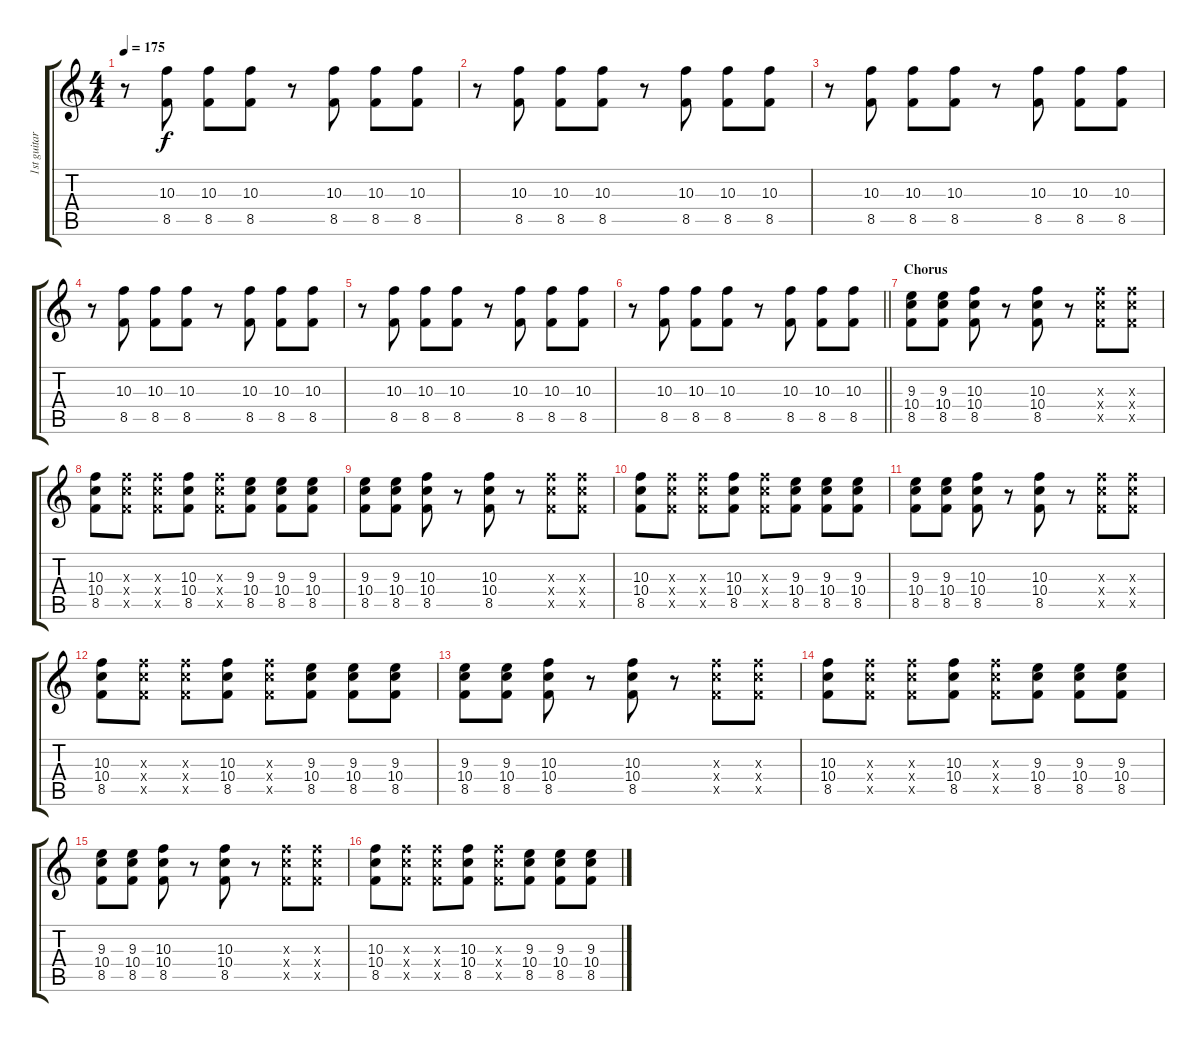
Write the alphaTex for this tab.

\track ("1st guitar" "1st guitar") {instrument acousticguitarsteel}
\staff {score tabs}
\tuning (E4 B3 G3 D3 A2 E2) {hide}
\ts (4 4)
\tempo 175
\clef g2
\ks c
r.8{dy f} (10.3 8.5).8 (10.3 8.5).8 (10.3 8.5).8 r.8 (10.3 8.5).8 (10.3 8.5).8 (10.3 8.5).8 |
r.8 (10.3 8.5).8 (10.3 8.5).8 (10.3 8.5).8 r.8 (10.3 8.5).8 (10.3 8.5).8 (10.3 8.5).8 |
r.8 (10.3 8.5).8 (10.3 8.5).8 (10.3 8.5).8 r.8 (10.3 8.5).8 (10.3 8.5).8 (10.3 8.5).8 |
r.8 (10.3 8.5).8 (10.3 8.5).8 (10.3 8.5).8 r.8 (10.3 8.5).8 (10.3 8.5).8 (10.3 8.5).8 |
r.8 (10.3 8.5).8 (10.3 8.5).8 (10.3 8.5).8 r.8 (10.3 8.5).8 (10.3 8.5).8 (10.3 8.5).8 |
\barLineRight lightlight
r.8 (10.3 8.5).8 (10.3 8.5).8 (10.3 8.5).8 r.8 (10.3 8.5).8 (10.3 8.5).8 (10.3 8.5).8 |
\section ("" "Chorus")
(9.3 10.4 8.5).8 (9.3 10.4 8.5).8 (10.3 10.4 8.5).8 r.8 (10.3 10.4 8.5).8 r.8 (10.3{x} 10.4{x} 8.5{x}).8 (10.3{x} 10.4{x} 8.5{x}).8 |
(10.3 10.4 8.5).8 (10.3{x} 10.4{x} 8.5{x}).8 (10.3{x} 10.4{x} 8.5{x}).8 (10.3 10.4 8.5).8 (10.3{x} 10.4{x} 8.5{x}).8 (9.3 10.4 8.5).8 (9.3 10.4 8.5).8 (9.3 10.4 8.5).8 |
(9.3 10.4 8.5).8 (9.3 10.4 8.5).8 (10.3 10.4 8.5).8 r.8 (10.3 10.4 8.5).8 r.8 (10.3{x} 10.4{x} 8.5{x}).8 (10.3{x} 10.4{x} 8.5{x}).8 |
(10.3 10.4 8.5).8 (10.3{x} 10.4{x} 8.5{x}).8 (10.3{x} 10.4{x} 8.5{x}).8 (10.3 10.4 8.5).8 (10.3{x} 10.4{x} 8.5{x}).8 (9.3 10.4 8.5).8 (9.3 10.4 8.5).8 (9.3 10.4 8.5).8 |
(9.3 10.4 8.5).8 (9.3 10.4 8.5).8 (10.3 10.4 8.5).8 r.8 (10.3 10.4 8.5).8 r.8 (10.3{x} 10.4{x} 8.5{x}).8 (10.3{x} 10.4{x} 8.5{x}).8 |
(10.3 10.4 8.5).8 (10.3{x} 10.4{x} 8.5{x}).8 (10.3{x} 10.4{x} 8.5{x}).8 (10.3 10.4 8.5).8 (10.3{x} 10.4{x} 8.5{x}).8 (9.3 10.4 8.5).8 (9.3 10.4 8.5).8 (9.3 10.4 8.5).8 |
(9.3 10.4 8.5).8 (9.3 10.4 8.5).8 (10.3 10.4 8.5).8 r.8 (10.3 10.4 8.5).8 r.8 (10.3{x} 10.4{x} 8.5{x}).8 (10.3{x} 10.4{x} 8.5{x}).8 |
(10.3 10.4 8.5).8 (10.3{x} 10.4{x} 8.5{x}).8 (10.3{x} 10.4{x} 8.5{x}).8 (10.3 10.4 8.5).8 (10.3{x} 10.4{x} 8.5{x}).8 (9.3 10.4 8.5).8 (9.3 10.4 8.5).8 (9.3 10.4 8.5).8 |
(9.3 10.4 8.5).8 (9.3 10.4 8.5).8 (10.3 10.4 8.5).8 r.8 (10.3 10.4 8.5).8 r.8 (10.3{x} 10.4{x} 8.5{x}).8 (10.3{x} 10.4{x} 8.5{x}).8 |
(10.3 10.4 8.5).8 (10.3{x} 10.4{x} 8.5{x}).8 (10.3{x} 10.4{x} 8.5{x}).8 (10.3 10.4 8.5).8 (10.3{x} 10.4{x} 8.5{x}).8 (9.3 10.4 8.5).8 (9.3 10.4 8.5).8 (9.3 10.4 8.5).8
